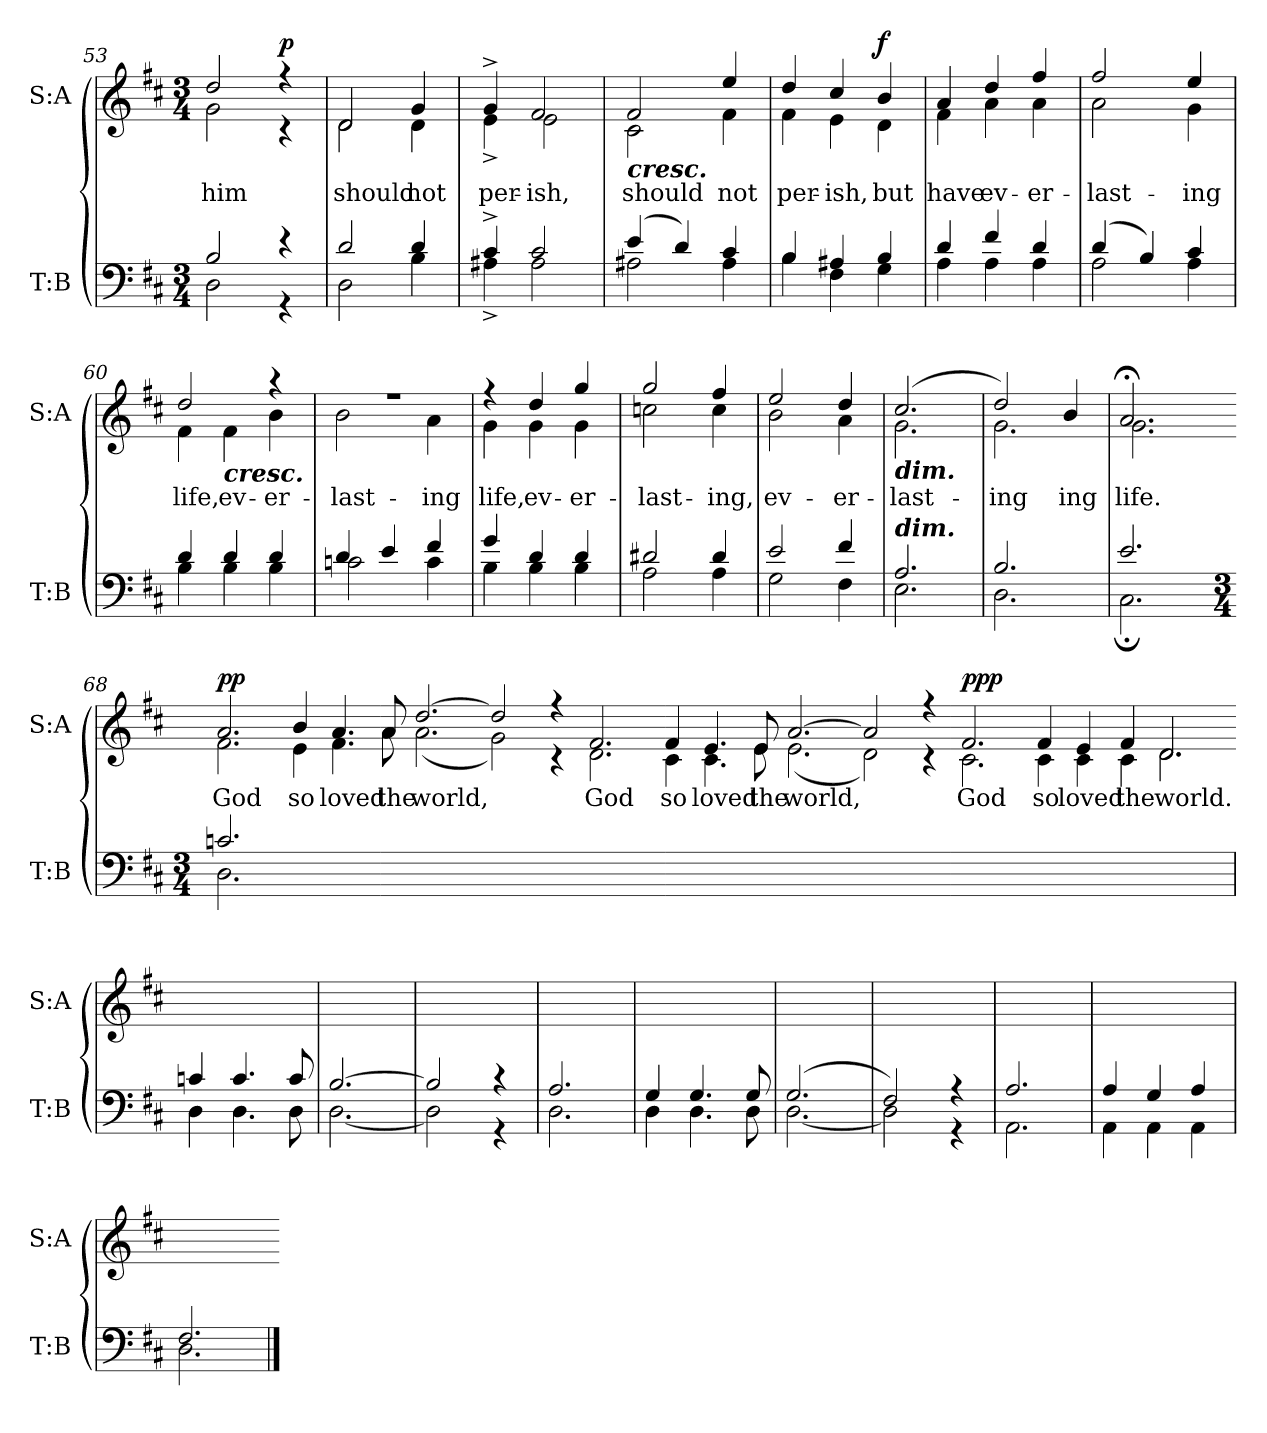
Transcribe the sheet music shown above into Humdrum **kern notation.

**kern	**kern	**text	**dynam
*part2	*part1	*part1	*part1
*staff2	*staff1	*staff1	*staff1
*I"T:B	*I"S:A	*	*
*I'T:B	*I'S:A	*	*
*clefF4	*clefG2	*	*
*k[f#c#]	*k[f#c#]	*	*
*D:	*D:	*	*
*M3/4	*M3/4	*	*
=53	=53	=53	=53
*^	*^	*	*
!	!	!	!	!LO:LY:b	!
2B/	2D\	2dd/	2g\	him	.
!	!	!	!	!	!LO:DY:b
4r	4r	4r	4r	.	p
=54	=54	=54	=54	=54	=54
!	!	!	!	!LO:LY:b	!
2d/	2D\	2d/	2d\	should	.
!	!	!	!	!LO:LY:b	!
4d/	4B\	4g/	4d\	not	.
=55	=55	=55	=55	=55	=55
!	!	!	!	!LO:LY:b	!
4c#^/	4A#X^\	4g^/	4e^\	per-	.
!	!	!	!	!LO:LY:b	!
2c#/	2A#\	2f#/	2e\	-ish,	.
=56	=56	=56	=56	=56	=56
!	!	!LO:TX:b:Bi:t=cresc.	!	!	!
!	!	!	!	!LO:LY:b	!
(>4e/	2A#X\	2f#/	2c#\	should	.
4d/)	.	.	.	.	.
!	!	!	!	!LO:LY:b	!
4c#/	4A#\	4ee/	4f#\	not	.
=57	=57	=57	=57	=57	=57
!	!	!	!	!LO:LY:b	!
4B/	4B\	4dd/	4f#\	per-	.
!	!	!	!	!LO:LY:b	!
4A#X/	4F#\	4cc#/	4e\	-ish,	.
!	!	!	!	!LO:LY:b	!LO:DY:b
4B/	4G\	4b/	4d\	but	f
!!LO:LB:g=z	!!
=58	=58	=58	=58	=58	=58
!	!	!	!	!LO:LY:b	!
4d/	4A\	4a/	4f#\	have	.
!	!	!	!	!LO:LY:b	!
4f#/	4A\	4dd/	4a\	ev-	.
!	!	!	!	!LO:LY:b	!
4d/	4A\	4ff#/	4a\	-er-	.
=59	=59	=59	=59	=59	=59
!	!	!	!	!LO:LY:b	!
(>4d/	2A\	2ff#/	2a\	-last-	.
4B/)	.	.	.	.	.
!	!	!	!	!LO:LY:b	!
4c#/	4A\	4ee/	4g\	-ing	.
=60	=60	=60	=60	=60	=60
!	!	!	!	!LO:LY:b	!
4d/	4B\	2dd/	4f#\	life,	.
!	!	!	!LO:TX:b:Bi:t=cresc.	!	!
!	!	!	!	!LO:LY:b	!
4d/	4B\	.	4f#\	ev-	.
!	!	!	!	!LO:LY:b	!
4d/	4B\	4r	4b\	-er-	.
=61	=61	=61	=61	=61	=61
!	!	!LO:N:vis=1	!	!LO:LY:b	!
4d/	2cn\	2.r	2b\	-last-	.
4e/	.	.	.	.	.
!	!	!	!	!LO:LY:b	!
4f#	4c\	.	4a\	-ing	.
=62	=62	=62	=62	=62	=62
!	!	!	!	!LO:LY:b	!
4g	4B\	4r	4g\	life,	.
!	!	!	!	!LO:LY:b	!
4d/	4B\	4dd/	4g\	ev-	.
!	!	!	!	!LO:LY:b	!
4d/	4B\	4gg/	4g\	-er-	.
=63	=63	=63	=63	=63	=63
!	!	!	!	!LO:LY:b	!
2d#X/	2A\	2gg/	2ccn\	-last-	.
!	!	!	!	!LO:LY:b	!
4d#/	4A\	4ff#/	4cc\	-ing,	.
=64	=64	=64	=64	=64	=64
!	!	!	!	!LO:LY:a	!
!	!	!	!	!LO:LY:b	!
2e/	2G\	2ee/	2b\	-ev-	.
!	!	!	!	!LO:LY:a	!
!	!	!	!	!LO:LY:b	!
4f#/	4F#\	4dd/	4a\	-er-	.
=65	=65	=65	=65	=65	=65
!	!	!LO:TX:b:Bi:t=dim.	!	!	!
!LO:TX:a:Bi:t=dim.	!	!	!	!	!
!	!	!	!	!LO:LY:a	!
!	!	!	!	!LO:LY:b	!
2.A/	2.E\	(>2.cc#/	2.g\	last-	.
=66	=66	=66	=66	=66	=66
!	!	!	!	!LO:LY:b	!
2.B/	2.D\	2dd/)	2.g\	ing	.
!	!	!	!	!LO:LY:a	!
.	.	4b/	.	-ing	.
=67	=67	=67	=67	=67	=67
!	!	!	!	!LO:LY:a	!
!	!	!	!	!LO:LY:b	!
2.e/	2.C#;\	2.a;</	2.g\	life.	.
!!LO:LB:g=z	!!
=68-	=68-	=68-	=68-	=68-	=68-
*M3/4	*	*	*	*	*
!	!	!	!	!LO:LY:b	!LO:DY:b
2.cn/	2.D\	2.a/	2.f#\	God	pp
!	!	!	!	!LO:LY:b	!
2%15ryy	2%15ryy	4b/	4e\	so	.
!	!	!	!	!LO:LY:b	!
.	.	4.a/	4.f#\	loved	.
!	!	!	!	!LO:LY:b	!
.	.	8a/	8a\	the	.
!	!	!	!	!LO:LY:b	!
.	.	[2.dd/	(<2.a\	world,	.
.	.	2dd/]	2g\)	.	.
.	.	4r	4r	.	.
!	!	!	!	!LO:LY:b	!
.	.	2.f#/	2.d\	God	.
!	!	!	!	!LO:LY:b	!
.	.	4f#/	4c#\	so	.
!	!	!	!	!LO:LY:b	!
.	.	4.e/	4.c#\	loved	.
!	!	!	!	!LO:LY:b	!
.	.	8e/	8e\	the	.
!	!	!	!	!LO:LY:b	!
.	.	[2.a/	(<2.e\	world,	.
.	.	2a/]	2d\)	.	.
.	.	4r	4r	.	.
!	!	!	!	!LO:LY:b	!LO:DY:b
.	.	2.f#/	2.c#\	God	ppp
!	!	!	!	!LO:LY:b	!
.	.	4f#/	4c#\	so	.
!	!	!	!	!LO:LY:b	!
.	.	4e/	4c#\	loved	.
!	!	!	!	!LO:LY:b	!
.	.	4f#/	4c#\	the	.
!	!	!	!	!LO:LY:b	!
.	.	2.d/	2.d\	world.	.
*	*	*v	*v	*	*
=	=	=-	=-	=-
4cn/	4D\	2.ryy	.	.
4.c/	4.D\	.	.	.
8c/	8D\	.	.	.
=	=	=	=	=
[2.B/	[2.D\	2.ryy	.	.
=	=	=	=	=
2B/]	2D\]	2.ryy	.	.
4r	4r	.	.	.
=	=	=	=	=
2.A/	2.D\	2.ryy	.	.
=	=	=	=	=
4G/	4D\	2.ryy	.	.
4.G/	4.D\	.	.	.
8G/	8D\	.	.	.
=	=	=	=	=
(>2.G/	[2.D\	2.ryy	.	.
=	=	=	=	=
2F#/)	2D\]	2.ryy	.	.
4r	4r	.	.	.
=	=	=	=	=
2.A/	2.AA\	2.ryy	.	.
=	=	=	=	=
4A/	4AA\	2.ryy	.	.
4G/	4AA\	.	.	.
4A/	4AA\	.	.	.
=	=	=	=	=
2.F#/	2.D\	2.ryy	.	.
*v	*v	*	*	*
==	=	=	=
*-	*-	*-	*-
